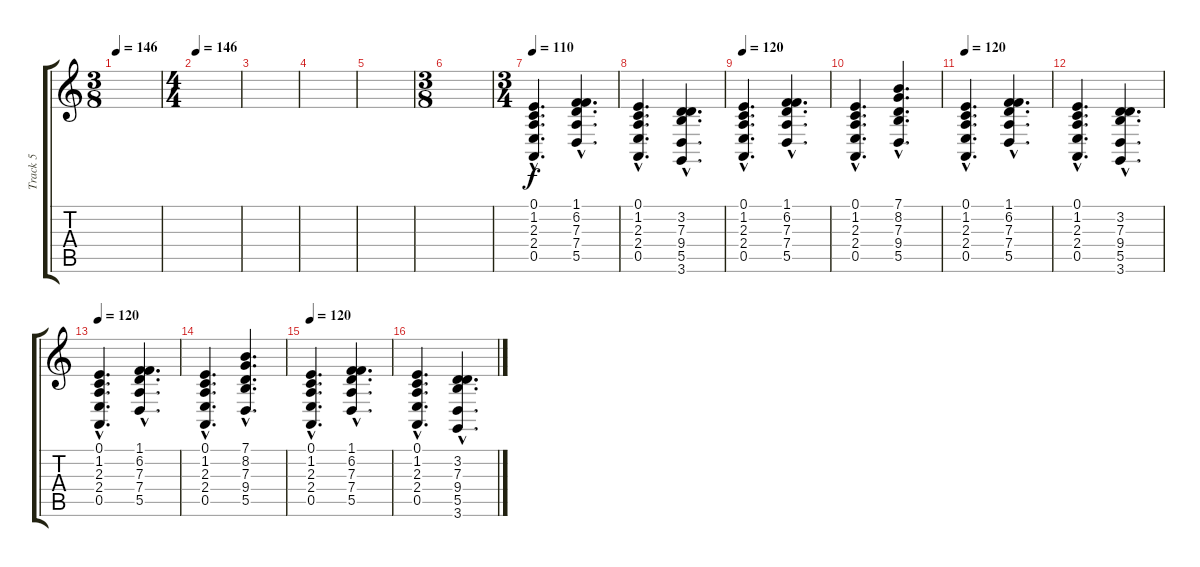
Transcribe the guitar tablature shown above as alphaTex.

\track ("Track 5" "Track 5") {instrument choiraahs}
\staff {score tabs}
\tuning (E4 B3 G3 D3 A2 E2) {hide}
\ts (3 8)
\tempo 146
\clef g2
\ks c
|
\ts (4 4)
\tempo 146
|
|
|
|
\ts (3 8)
|
\ts (3 4)
\tempo 110
(0.1{hac} 1.2{hac} 2.3{hac} 2.4{hac} 0.5{hac}).4{d} (1.1{hac} 6.2{hac} 7.3{hac} 7.4{hac} 5.5{hac}).4{d} |
(0.1{hac} 1.2{hac} 2.3{hac} 2.4{hac} 0.5{hac}).4{d} (3.2{hac} 7.3{hac} 9.4{hac} 5.5{hac} 3.6{hac}).4{d} |
\tempo 120
(0.1{hac} 1.2{hac} 2.3{hac} 2.4{hac} 0.5{hac}).4{d} (1.1{hac} 6.2{hac} 7.3{hac} 7.4{hac} 5.5{hac}).4{d} |
(0.1{hac} 1.2{hac} 2.3{hac} 2.4{hac} 0.5{hac}).4{d} (7.1{hac} 8.2{hac} 7.3{hac} 9.4{hac} 5.5{hac}).4{d} |
\tempo 120
(0.1{hac} 1.2{hac} 2.3{hac} 2.4{hac} 0.5{hac}).4{d} (1.1{hac} 6.2{hac} 7.3{hac} 7.4{hac} 5.5{hac}).4{d} |
(0.1{hac} 1.2{hac} 2.3{hac} 2.4{hac} 0.5{hac}).4{d} (3.2{hac} 7.3{hac} 9.4{hac} 5.5{hac} 3.6{hac}).4{d} |
\tempo 120
(0.1{hac} 1.2{hac} 2.3{hac} 2.4{hac} 0.5{hac}).4{d} (1.1{hac} 6.2{hac} 7.3{hac} 7.4{hac} 5.5{hac}).4{d} |
(0.1{hac} 1.2{hac} 2.3{hac} 2.4{hac} 0.5{hac}).4{d} (7.1{hac} 8.2{hac} 7.3{hac} 9.4{hac} 5.5{hac}).4{d} |
\tempo 120
(0.1{hac} 1.2{hac} 2.3{hac} 2.4{hac} 0.5{hac}).4{d} (1.1{hac} 6.2{hac} 7.3{hac} 7.4{hac} 5.5{hac}).4{d} |
(0.1{hac} 1.2{hac} 2.3{hac} 2.4{hac} 0.5{hac}).4{d} (3.2{hac} 7.3{hac} 9.4{hac} 5.5{hac} 3.6{hac}).4{d}
